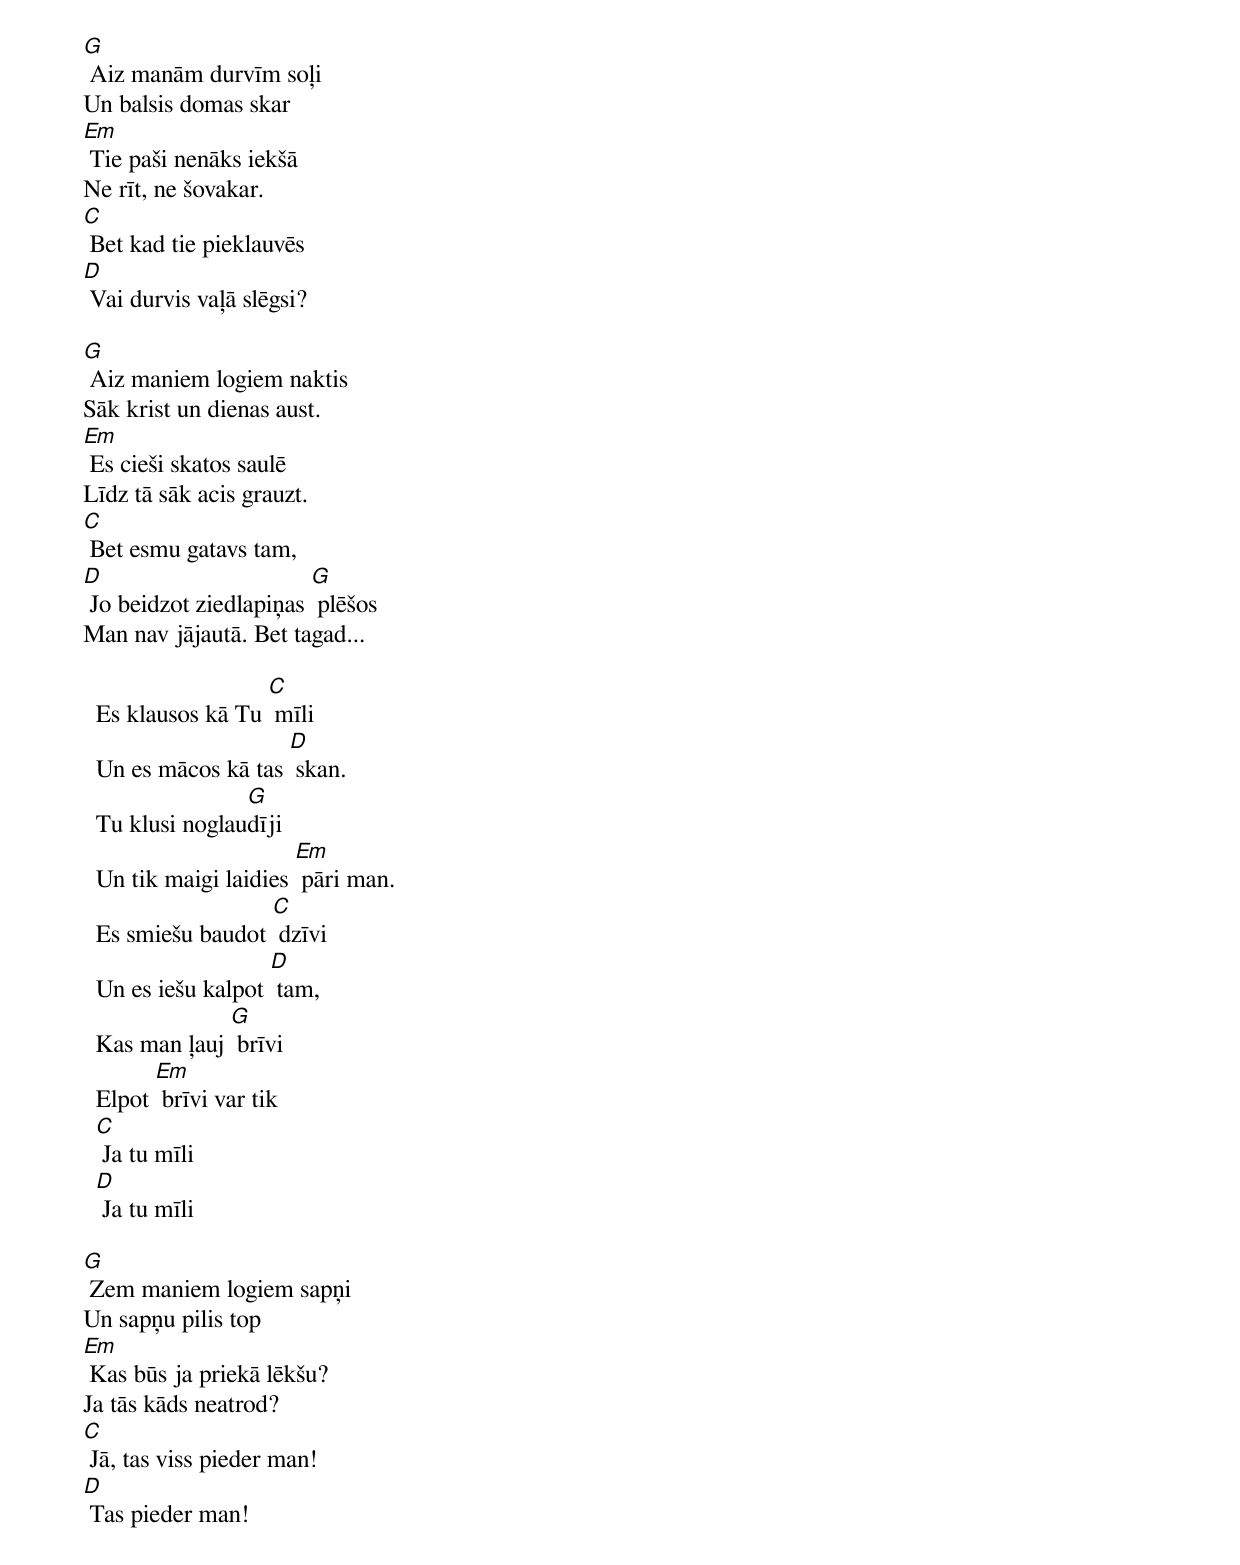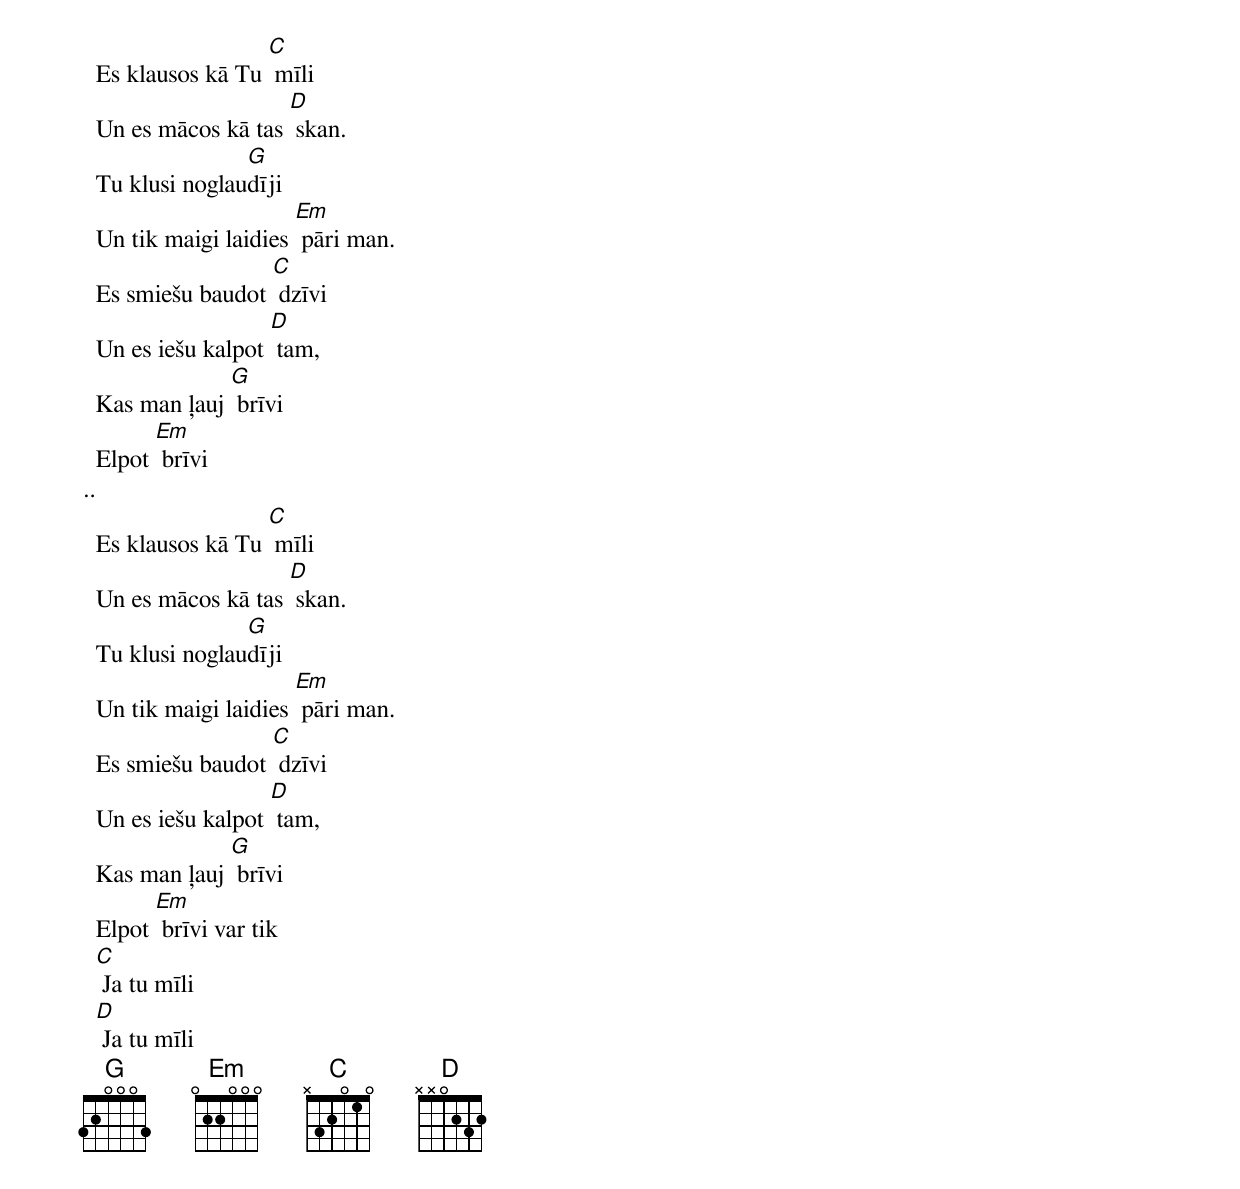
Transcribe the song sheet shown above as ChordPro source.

[G] Aiz manām durvīm soļi
Un balsis domas skar
[Em] Tie paši nenāks iekšā
Ne rīt, ne šovakar.
[C] Bet kad tie pieklauvēs
[D] Vai durvis vaļā slēgsi?

[G] Aiz maniem logiem naktis
Sāk krist un dienas aust.
[Em] Es cieši skatos saulē
Līdz tā sāk acis grauzt.
[C] Bet esmu gatavs tam,
[D] Jo beidzot ziedlapiņas [G] plēšos
Man nav jājautā. Bet tagad...

  Es klausos kā Tu [C] mīli
  Un es mācos kā tas [D] skan.
  Tu klusi noglau[G]dīji
  Un tik maigi laidies [Em] pāri man.
  Es smiešu baudot [C] dzīvi
  Un es iešu kalpot [D] tam,
  Kas man ļauj [G] brīvi
  Elpot [Em] brīvi var tik
  [C] Ja tu mīli
  [D] Ja tu mīli

[G] Zem maniem logiem sapņi
Un sapņu pilis top
[Em] Kas būs ja priekā lēkšu?
Ja tās kāds neatrod?
[C] Jā, tas viss pieder man!
[D] Tas pieder man!

  Es klausos kā Tu [C] mīli
  Un es mācos kā tas [D] skan.
  Tu klusi noglau[G]dīji
  Un tik maigi laidies [Em] pāri man.
  Es smiešu baudot [C] dzīvi
  Un es iešu kalpot [D] tam,
  Kas man ļauj [G] brīvi
  Elpot [Em] brīvi
..
  Es klausos kā Tu [C] mīli
  Un es mācos kā tas [D] skan.
  Tu klusi noglau[G]dīji
  Un tik maigi laidies [Em] pāri man.
  Es smiešu baudot [C] dzīvi
  Un es iešu kalpot [D] tam,
  Kas man ļauj [G] brīvi
  Elpot [Em] brīvi var tik
  [C] Ja tu mīli
  [D] Ja tu mīli
